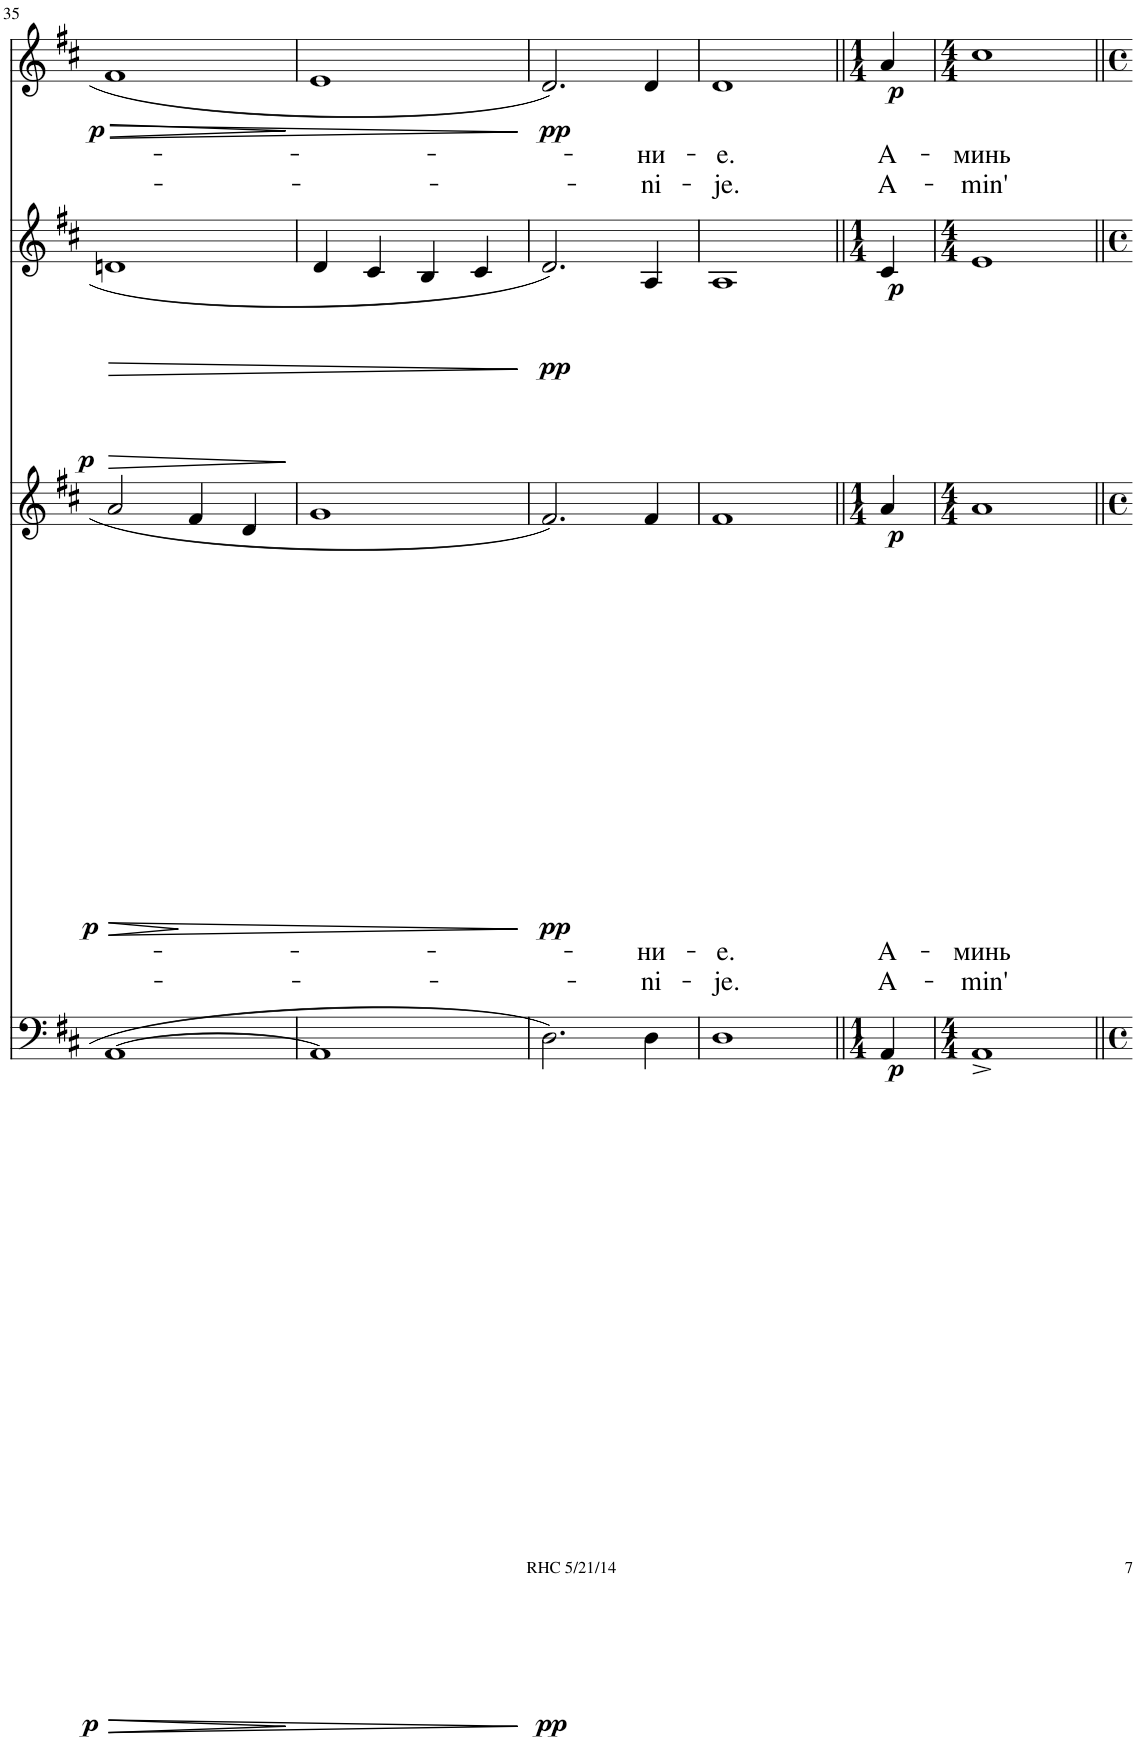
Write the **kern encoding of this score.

**kern	**dynam	**kern	**text	**text	**dynam	**kern	**dynam	**kern	**text	**text	**dynam
*part4	*part4	*part3	*part3	*part3	*part3	*part2	*part2	*part1	*part1	*part1	*part1
*staff4	*staff4	*staff3	*staff3	*staff3	*staff3	*staff2	*staff2	*staff1	*staff1	*staff1	*staff1
*I"Piano	*	*I"Piano	*	*	*	*I"Piano	*	*I"Piano	*	*	*
*I'Pno	*	*I'Pno	*	*	*	*I'Pno	*	*I'Pno	*	*	*
!!LO:PB:g=z
*clefF4	*	*clefG2	*	*	*	*clefG2	*	*clefG2	*	*	*
*k[f#c#]	*	*k[f#c#]	*	*	*	*k[f#c#]	*	*k[f#c#]	*	*	*
*M4/4	*	*M4/4	*	*	*	*M4/4	*	*M4/4	*	*	*
*met(c)	*	*met(c)	*	*	*	*met(c)	*	*met(c)	*	*	*
=35	=35	=35	=35	=35	=35	=35	=35	=35	=35	=35	=35
!	!LO:DY:b	!	!	!	!LO:DY:b	!	!LO:DY:b	!	!	!	!LO:HP:b
!	!	!	!	!	!	!	!	!	!	!	!LO:DY:n=1:b
[1AA	p	2a/	.	.	p	1dn	p	1f#	.	.	> p
!	!	!	!	!	!LO:HP:b	!	!	!	!	!	!
.	.	4f#/	.	.	>	.	.	.	.	.	.
.	.	4d/	.	.	.	.	.	.	.	.	.
.	.	.	.	.	.	.	.	.	.	.	]
=36	=36	=36	=36	=36	=36	=36	=36	=36	=36	=36	=36
!	!LO:HP:b	!	!	!	!	!	!LO:HP:b	!	!	!	!LO:HP:b
1AA]	>	1g	.	.	.	4d/	>	1e	.	.	>
.	.	.	.	.	.	4c#/	.	.	.	.	.
.	.	.	.	.	.	4B/	.	.	.	.	.
.	.	.	.	.	.	4c#/	.	.	.	.	.
.	]	.	.	.	]	.	]	.	.	.	]
=37	=37	=37	=37	=37	=37	=37	=37	=37	=37	=37	=37
!	!LO:DY:b	!	!	!	!LO:DY:b	!	!LO:DY:b	!	!	!	!LO:DY:b
2.D\	pp	2.f#/	.	.	pp	2.d/	pp	2.d/	.	.	pp
!	!	!	!LO:LY:b	!LO:LY:b	!	!	!	!	!LO:LY:b	!LO:LY:b	!
4D\	.	4f#/	-ни-	-ni-	.	4A/	.	4d/	-ни-	-ni-	.
=38	=38	=38	=38	=38	=38	=38	=38	=38	=38	=38	=38
!	!	!	!LO:LY:b	!LO:LY:b	!	!	!	!	!LO:LY:b	!LO:LY:b	!
1D	.	1f#	-е.	-je.	.	1A	.	1d	-е.	-je.	.
=39||	=39||	=39||	=39||	=39||	=39||	=39||	=39||	=39||	=39||	=39||	=39||
*M1/4	*	*M1/4	*	*	*	*M1/4	*	*M1/4	*	*	*
!	!LO:DY:b	!	!LO:LY:b	!LO:LY:b	!LO:DY:b	!	!LO:DY:b	!	!LO:LY:b	!LO:LY:b	!LO:DY:b
4AA/	p	4a/	А-	A-	p	4c#/	p	4a/	А-	A-	p
=40	=40	=40	=40	=40	=40	=40	=40	=40	=40	=40	=40
*M4/4	*	*M4/4	*	*	*	*M4/4	*	*M4/4	*	*	*
!	!	!	!LO:LY:b	!LO:LY:b	!	!	!	!	!LO:LY:b	!LO:LY:b	!
1AA^	.	1a	-минь	-min'	.	1e	.	1cc#	-минь	-min'	.
=||	=||	=||	=||	=||	=||	=||	=||	=||	=||	=||	=||
*-	*-	*-	*-	*-	*-	*-	*-	*-	*-	*-	*-
